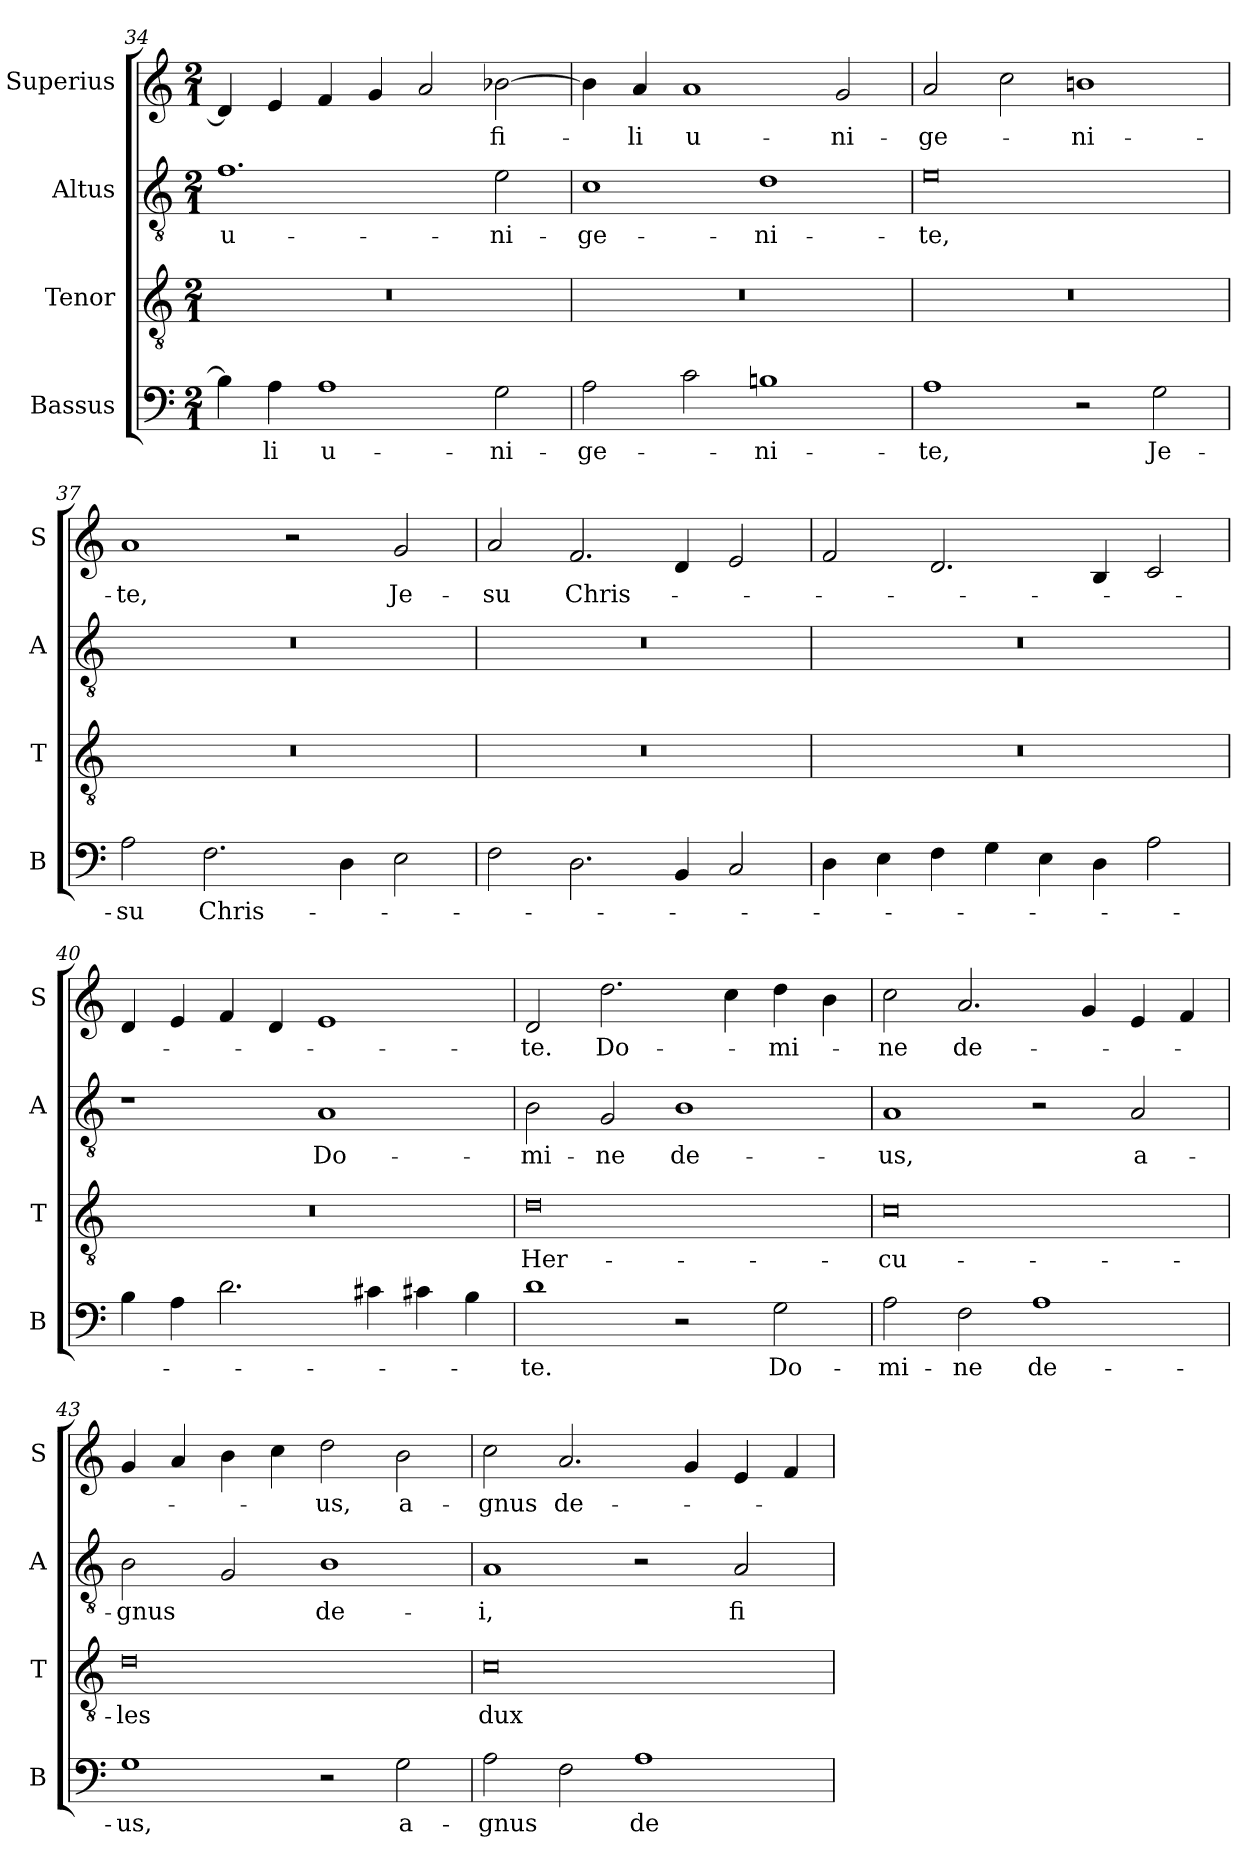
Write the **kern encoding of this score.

**kern	**text	**kern	**text	**kern	**text	**kern	**text
*part4	*part4	*part3	*part3	*part2	*part2	*part1	*part1
*staff4	*staff4	*staff3	*staff3	*staff2	*staff2	*staff1	*staff1
*I"Bassus	*	*I"Tenor	*	*I"Altus	*	*I"Superius	*
*I'B	*	*I'T	*	*I'A	*	*I'S	*
*clefF4	*	*clefGv2	*	*clefGv2	*	*clefG2	*
*k[]	*	*k[]	*	*k[]	*	*k[]	*
*M2/1	*	*M2/1	*	*M2/1	*	*M2/1	*
=34	=34	=34	=34	=34	=34	=34	=34
4B-\]	.	0r	.	1.f	u-	4d/]	.
4A\	-li	.	.	.	.	4e/	.
1A	u-	.	.	.	.	4f/	.
.	.	.	.	.	.	4g/	.
.	.	.	.	.	.	2a/	.
2G\	-ni-	.	.	2e\	-ni-	[2b-X\	fi-
=35	=35	=35	=35	=35	=35	=35	=35
2A\	-ge-	0r	.	1c	-ge-	4b-\]	.
.	.	.	.	.	.	4a/	-li
2c\	.	.	.	.	.	1a	u-
1Bn	-ni-	.	.	1d	-ni-	.	.
.	.	.	.	.	.	2g/	-ni-
=36	=36	=36	=36	=36	=36	=36	=36
1A	-te,	0r	.	0e	-te,	2a/	-ge-
.	.	.	.	.	.	2cc\	.
2r	.	.	.	.	.	1bn	-ni-
2G\	Je-	.	.	.	.	.	.
=37	=37	=37	=37	=37	=37	=37	=37
2A\	-su	0r	.	0r	.	1a	-te,
2.F\	Chris-	.	.	.	.	.	.
.	.	.	.	.	.	2r	.
4D\	.	.	.	.	.	.	.
2E\	.	.	.	.	.	2g/	Je-
=38	=38	=38	=38	=38	=38	=38	=38
2F\	.	0r	.	0r	.	2a/	-su
2.D\	.	.	.	.	.	2.f/	Chris-
4BB/	.	.	.	.	.	4d/	.
2C/	.	.	.	.	.	2e/	.
=39	=39	=39	=39	=39	=39	=39	=39
4D\	.	0r	.	0r	.	2f/	.
4E\	.	.	.	.	.	.	.
4F\	.	.	.	.	.	2.d/	.
4G\	.	.	.	.	.	.	.
4E\	.	.	.	.	.	.	.
4D\	.	.	.	.	.	4B/	.
2A\	.	.	.	.	.	2c/	.
=40	=40	=40	=40	=40	=40	=40	=40
4B\	.	0r	.	1r	.	4d/	.
4A\	.	.	.	.	.	4e/	.
2.d\	.	.	.	.	.	4f/	.
.	.	.	.	.	.	4d/	.
.	.	.	.	1A	Do-	1e	.
4c#X\	.	.	.	.	.	.	.
4c#X\	.	.	.	.	.	.	.
4B\	.	.	.	.	.	.	.
=41	=41	=41	=41	=41	=41	=41	=41
1d	-te.	0d	Her-	2B\	-mi-	2d/	-te.
.	.	.	.	2G/	-ne	2.dd\	Do-
2r	.	.	.	1B	de-	.	.
.	.	.	.	.	.	4cc\	.
2G\	Do-	.	.	.	.	4dd\	-mi-
.	.	.	.	.	.	4b\	.
=42	=42	=42	=42	=42	=42	=42	=42
2A\	-mi-	0c	-cu-	1A	-us,	2cc\	-ne
2F\	-ne	.	.	.	.	2.a/	de-
1A	de-	.	.	2r	.	.	.
.	.	.	.	.	.	4g/	.
.	.	.	.	2A/	a-	4e/	.
.	.	.	.	.	.	4f/	.
=43	=43	=43	=43	=43	=43	=43	=43
1G	-us,	0d	-les	2B\	-gnus	4g/	.
.	.	.	.	.	.	4a/	.
.	.	.	.	2G/	.	4b\	.
.	.	.	.	.	.	4cc\	.
2r	.	.	.	1B	de-	2dd\	-us,
2G\	a-	.	.	.	.	2b\	a-
=44	=44	=44	=44	=44	=44	=44	=44
2A\	-gnus	0c	dux	1A	-i,	2cc\	-gnus
2F\	.	.	.	.	.	2.a/	de-
1A	de-	.	.	2r	.	.	.
.	.	.	.	.	.	4g/	.
.	.	.	.	2A/	fi-	4e/	.
.	.	.	.	.	.	4f/	.
=	=	=	=	=	=	=	=
*-	*-	*-	*-	*-	*-	*-	*-
